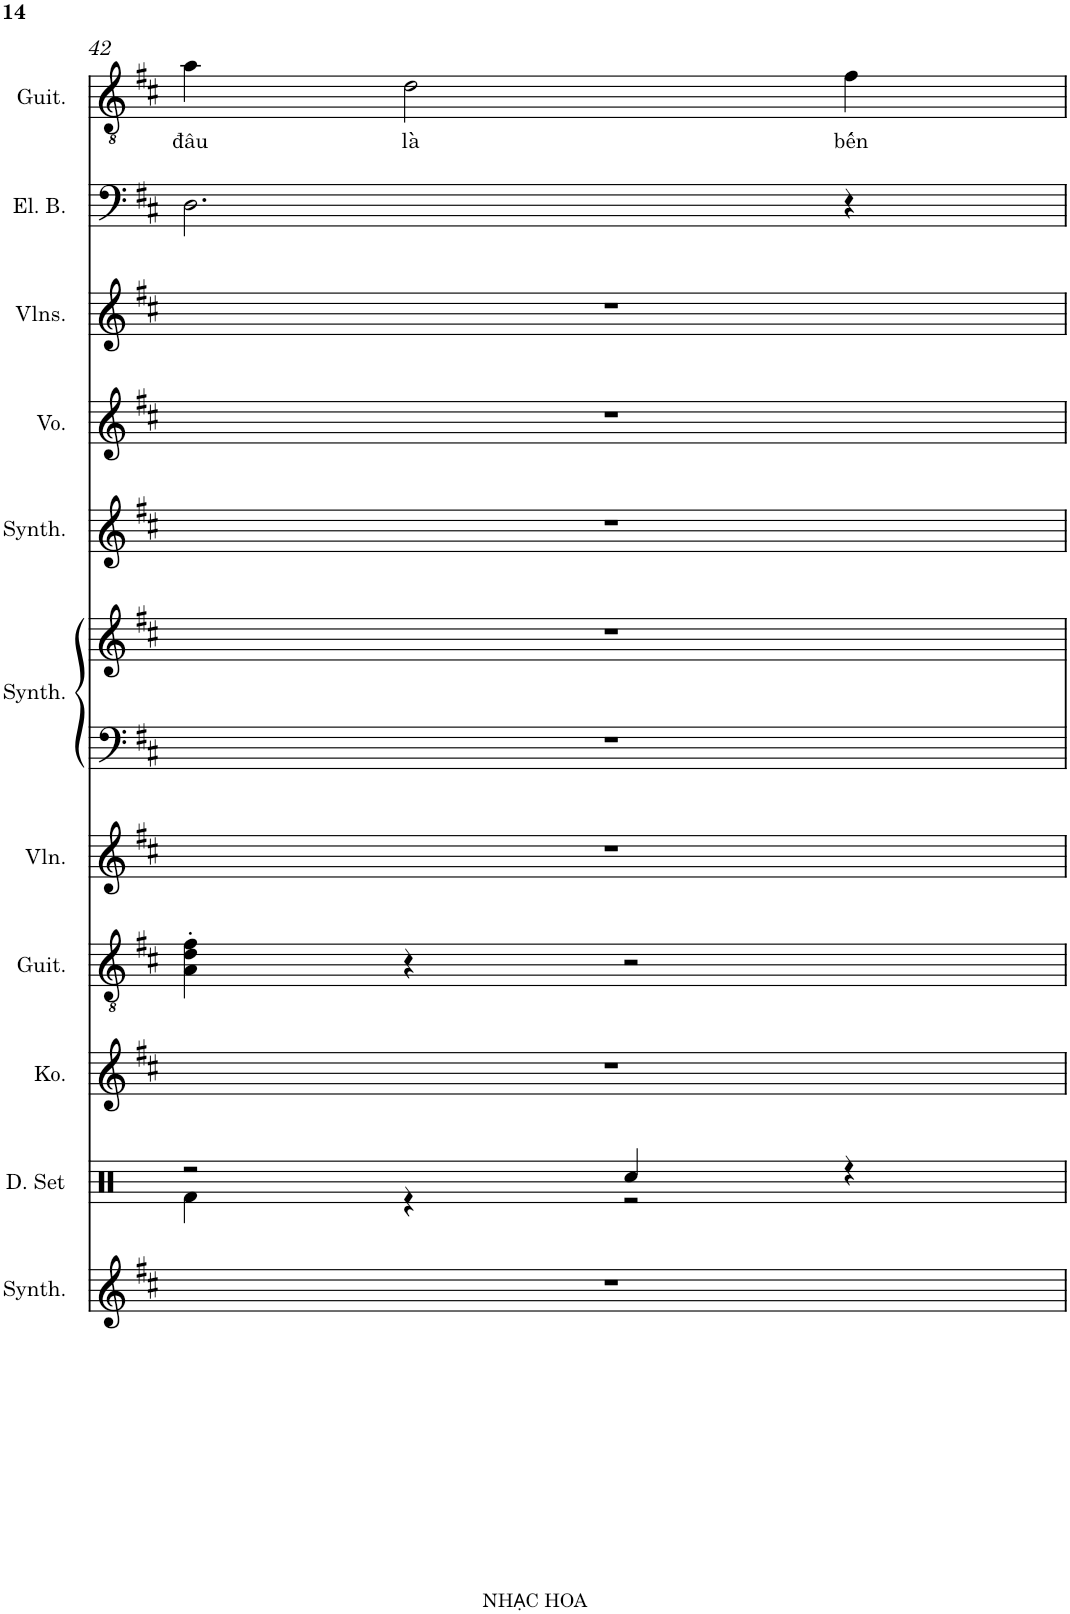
**kern	**kern	**kern	**kern	**kern	**kern	**kern	**kern	**kern	**kern	**kern	**kern	**text
*part11	*part10	*part9	*part8	*part7	*part6	*part6	*part5	*part4	*part3	*part2	*part1	*part1
*staff12	*staff11	*staff10	*staff9	*staff8	*staff7	*staff6	*staff5	*staff4	*staff3	*staff2	*staff1	*staff1
*I"Effect Synthesizer	*I"Drumset	*I"Koto	*I"Acoustic Guitar	*I"Violin	*I"Brass Synthesizer	*	*I"String Synthesizer	*I"Voice	*I"Violins	*I"Electric Bass	*I"Classical Guitar, BẾN THƯỢNG HẢI	*
*I'Synth.	*I'D. Set	*I'Ko.	*I'Guit.	*I'Vln.	*I'Synth.	*	*I'Synth.	*I'Vo.	*I'Vlns.	*I'El. B.	*I'Guit.	*
!!LO:PB:g=z
*clefG2	*clefX	*clefG2	*clefGv2	*clefG2	*clefF4	*clefG2	*clefG2	*clefG2	*clefG2	*clefF4	*clefGv2	*
*	*	*	*	*	*	*	*	*	*	*Trd7c12	*	*
*k[f#c#]	*k[]	*k[f#c#]	*k[f#c#]	*k[f#c#]	*k[f#c#]	*k[f#c#]	*k[f#c#]	*k[f#c#]	*k[f#c#]	*k[f#c#]	*k[f#c#]	*
*M4/4	*M4/4	*M4/4	*M4/4	*M4/4	*M4/4	*M4/4	*M4/4	*M4/4	*M4/4	*M4/4	*M4/4	*
=42	=42	=42	=42	=42	=42	=42	=42	=42	=42	=42	=42	=42
*	*^	*	*	*	*	*	*	*	*	*	*	*
!	!	!	!	!	!	!	!	!	!	!	!	!	!LO:LY:b
1r	2r	4Rf\	1r	4A\' 4d\' 4f#\'	1r	1r	1r	1r	1r	1r	2.D\	4a\	đâu
!	!	!	!	!	!	!	!	!	!	!	!	!	!LO:LY:b
.	.	4r	.	4r	.	.	.	.	.	.	.	2d\	là
.	4Rcc/	2r	.	2r	.	.	.	.	.	.	.	.	.
!	!	!	!	!	!	!	!	!	!	!	!	!	!LO:LY:b
.	4r	.	.	.	.	.	.	.	.	.	4r	4f#\	bến
*	*v	*v	*	*	*	*	*	*	*	*	*	*	*
=	=	=	=	=	=	=	=	=	=	=	=	=
*-	*-	*-	*-	*-	*-	*-	*-	*-	*-	*-	*-	*-
